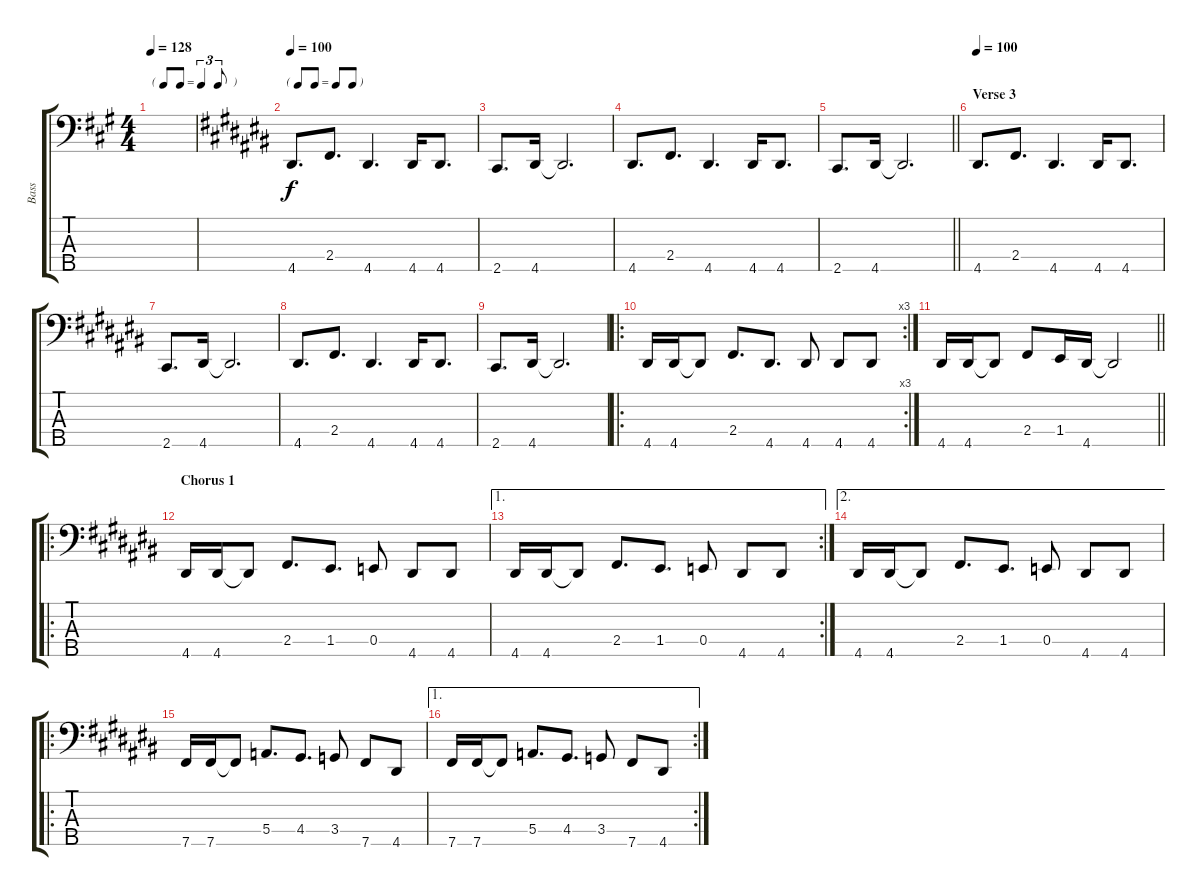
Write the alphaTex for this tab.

\track ("Bass" "Bass") {instrument electricbassfinger}
\staff {score tabs}
\tuning (G2 D2 A1 E1 B0) {hide}
\ts (4 4)
\tf triplet8th
\tempo 128
\clef f4
\ks a
|
\tf none
\tempo 100
\ks c#
4.5.8{d} 2.4.8{d} 4.5.4{d} 4.5.16 4.5.8{d} |
2.5.8{d} 4.5.16 4.5{t}.2{d} |
4.5.8{d} 2.4.8{d} 4.5.4{d} 4.5.16 4.5.8{d} |
\barLineRight lightlight
2.5.8{d} 4.5.16 4.5{t}.2{d} |
\section ("" "Verse 3")
\tempo 100
4.5.8{d} 2.4.8{d} 4.5.4{d} 4.5.16 4.5.8{d} |
2.5.8{d} 4.5.16 4.5{t}.2{d} |
4.5.8{d} 2.4.8{d} 4.5.4{d} 4.5.16 4.5.8{d} |
2.5.8{d} 4.5.16 4.5{t}.2{d} |
\ro
\rc 3
4.5.16 4.5.16 4.5{t}.8 2.4.8{d} 4.5.8{d} 4.5.8 4.5.8 4.5.8 |
\barLineRight lightlight
4.5.16 4.5.16 4.5{t}.8 2.4.8 1.4.16 4.5.16 4.5{t}.2 |
\ro
\section ("" "Chorus 1")
4.5.16 4.5.16 4.5{t}.8 2.4.8{d} 1.4.8{d} 0.4.8 4.5.8 4.5.8 |
\ae 1
\rc 2
4.5.16 4.5.16 4.5{t}.8 2.4.8{d} 1.4.8{d} 0.4.8 4.5.8 4.5.8 |
\ae 2
4.5.16 4.5.16 4.5{t}.8 2.4.8{d} 1.4.8{d} 0.4.8 4.5.8 4.5.8 |
\ro
7.5.16 7.5.16 7.5{t}.8 5.4.8{d} 4.4.8{d} 3.4.8 7.5.8 4.5.8 |
\ae 1
\rc 2
7.5.16 7.5.16 7.5{t}.8 5.4.8{d} 4.4.8{d} 3.4.8 7.5.8 4.5.8
